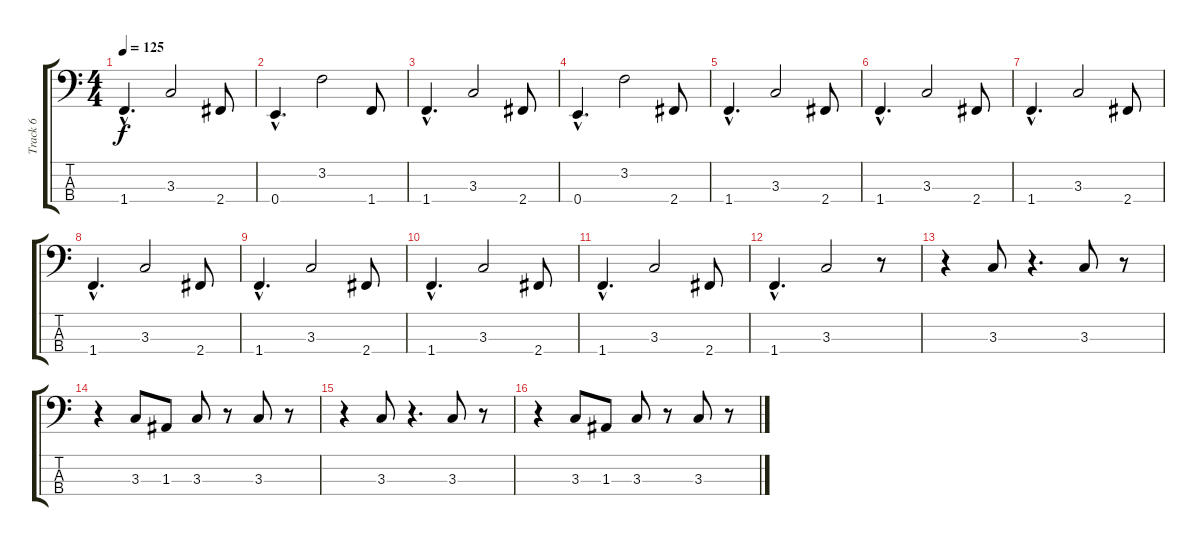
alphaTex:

\track ("Track 6" "Track 6") {instrument synthbass2}
\staff {score tabs}
\tuning (G2 D2 A1 E1) {hide}
\ts (4 4)
\tempo 125
\clef f4
\ks c
1.4{hac}.4{d dy f} 3.3.2 2.4.8 |
0.4{hac}.4{d} 3.2.2 1.4.8 |
1.4{hac}.4{d} 3.3.2 2.4.8 |
0.4{hac}.4{d} 3.2.2 2.4.8 |
1.4{hac}.4{d} 3.3.2 2.4.8 |
1.4{hac}.4{d} 3.3.2 2.4.8 |
1.4{hac}.4{d} 3.3.2 2.4.8 |
1.4{hac}.4{d} 3.3.2 2.4.8 |
1.4{hac}.4{d} 3.3.2 2.4.8 |
1.4{hac}.4{d} 3.3.2 2.4.8 |
1.4{hac}.4{d} 3.3.2 2.4.8 |
1.4{hac}.4{d} 3.3.2 r.8 |
r.4 3.3.8 r.4{d} 3.3.8 r.8 |
r.4 3.3.8 1.3.8 3.3.8 r.8 3.3.8 r.8 |
r.4 3.3.8 r.4{d} 3.3.8 r.8 |
r.4 3.3.8 1.3.8 3.3.8 r.8 3.3.8 r.8
